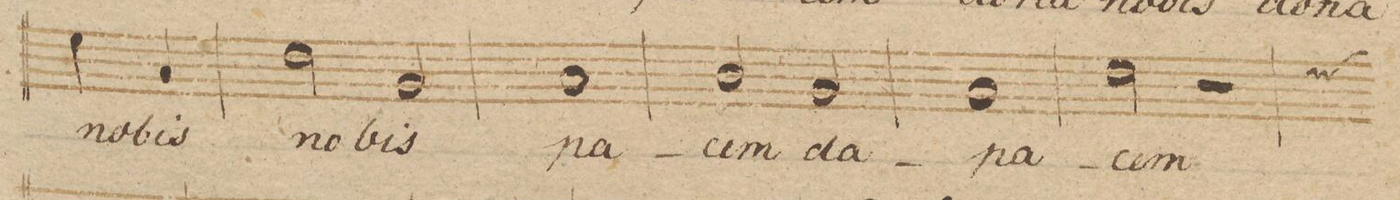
**kern	**text	**dynam
*I"Basso.	*	*
*clefF4	*	*
*k[b-]	*	*
*met(c|)	*	*
*M2/2	*	*
4G\	no-	.
4C/	-bis	.
=73	=73	=73
2F\	no-	.
2BB-/	-bis	.
=74	=74	=74
1C/	pa-	.
=75	=75	=75
2D/	-cem	.
2BB-/	da	.
=76	=76	=76
1C/	pa-	.
=77	=77	=77
2F\	-cem	.
2r	.	.
*custos	*	*
=78	=78	=78
*-	*-	*-
